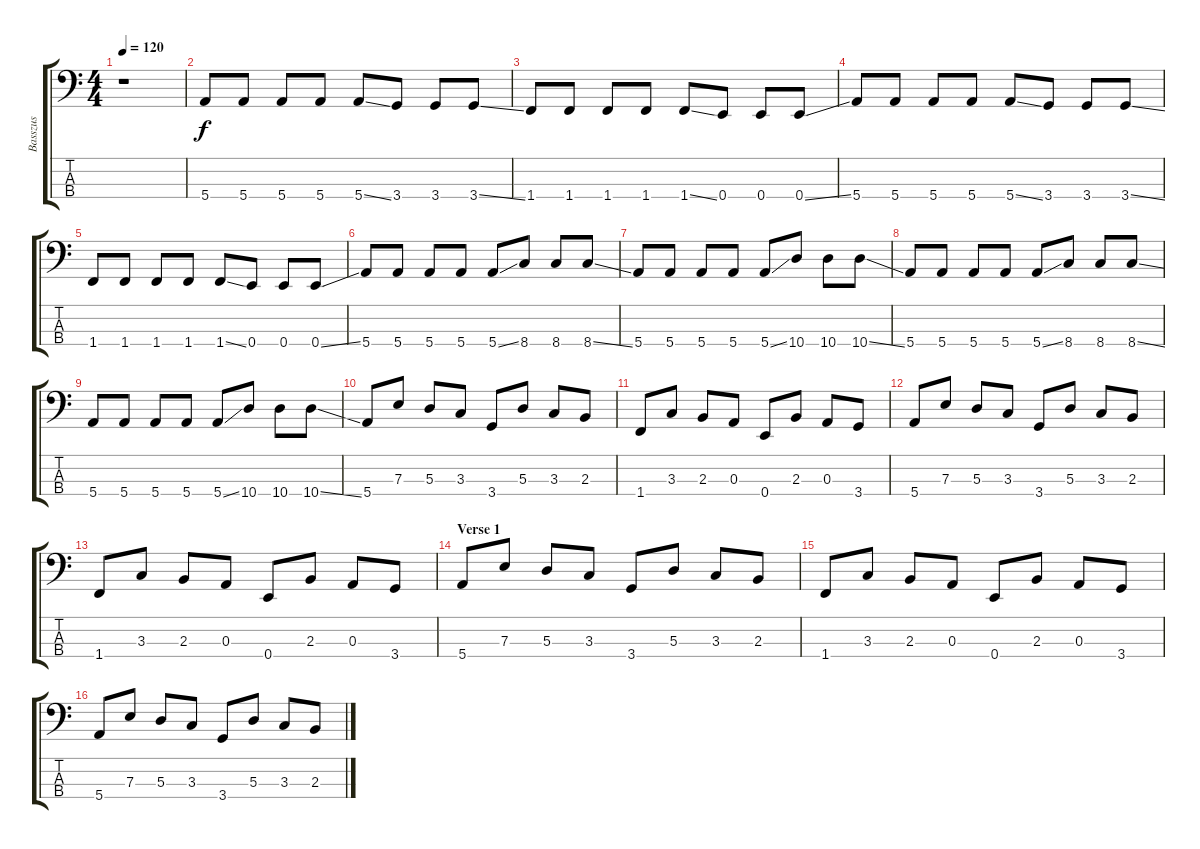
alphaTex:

\track ("Basszus" "Basszus") {instrument electricbasspick}
\staff {score tabs}
\tuning (G2 D2 A1 E1) {hide}
\ts (4 4)
\tempo 120
\clef f4
\ks c
r.1{dy f instrument electricbasspick} |
5.4.8 5.4.8 5.4.8 5.4.8 5.4{ss}.8 3.4.8 3.4.8 3.4{ss}.8 |
1.4.8 1.4.8 1.4.8 1.4.8 1.4{ss}.8 0.4.8 0.4.8 0.4{ss}.8 |
5.4.8 5.4.8 5.4.8 5.4.8 5.4{ss}.8 3.4.8 3.4.8 3.4{ss}.8 |
1.4.8 1.4.8 1.4.8 1.4.8 1.4{ss}.8 0.4.8 0.4.8 0.4{ss}.8 |
5.4.8 5.4.8 5.4.8 5.4.8 5.4{ss}.8 8.4.8 8.4.8 8.4{ss}.8 |
5.4.8 5.4.8 5.4.8 5.4.8 5.4{ss}.8 10.4.8 10.4.8 10.4{ss}.8 |
5.4.8 5.4.8 5.4.8 5.4.8 5.4{ss}.8 8.4.8 8.4.8 8.4{ss}.8 |
5.4.8 5.4.8 5.4.8 5.4.8 5.4{ss}.8 10.4.8 10.4.8 10.4{ss}.8 |
5.4.8 7.3.8 5.3.8 3.3.8 3.4.8 5.3.8 3.3.8 2.3.8 |
1.4.8 3.3.8 2.3.8 0.3.8 0.4.8 2.3.8 0.3.8 3.4.8 |
5.4.8 7.3.8 5.3.8 3.3.8 3.4.8 5.3.8 3.3.8 2.3.8 |
1.4.8 3.3.8 2.3.8 0.3.8 0.4.8 2.3.8 0.3.8 3.4.8 |
\section ("" "Verse 1")
5.4.8 7.3.8 5.3.8 3.3.8 3.4.8 5.3.8 3.3.8 2.3.8 |
1.4.8 3.3.8 2.3.8 0.3.8 0.4.8 2.3.8 0.3.8 3.4.8 |
5.4.8 7.3.8 5.3.8 3.3.8 3.4.8 5.3.8 3.3.8 2.3.8
